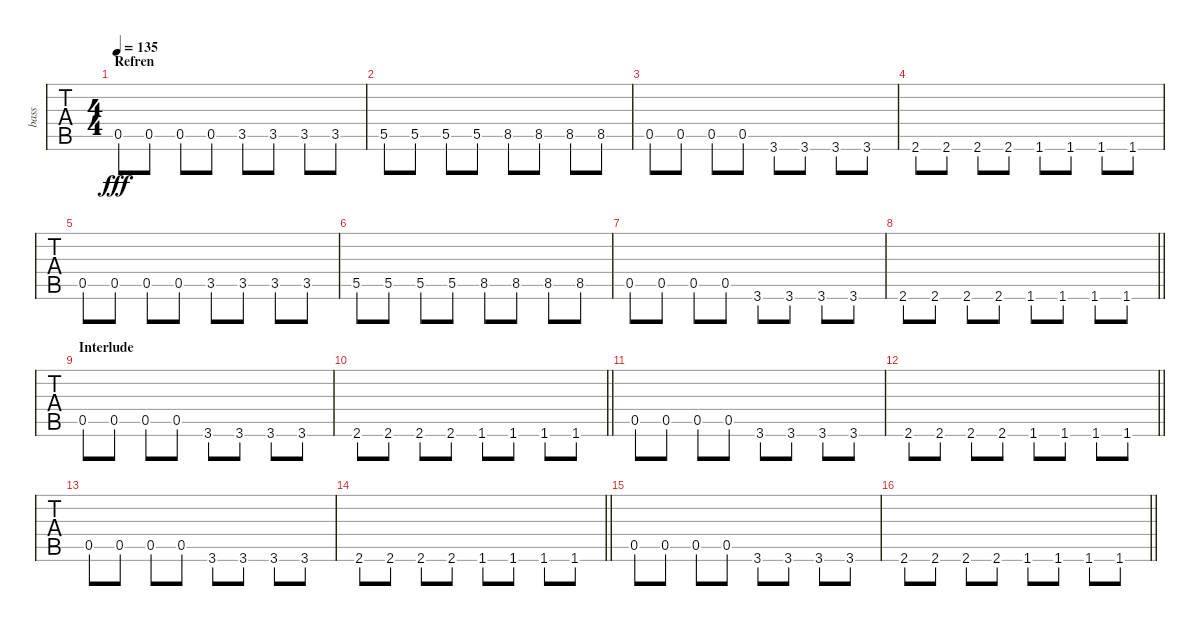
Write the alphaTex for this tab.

\track ("bass" "bass") {instrument electricbasspick}
\staff {tabs}
\tuning (E4 B3 G3 D3 A2 E2) {hide}
\ts (4 4)
\section ("" "Refren")
\tempo 135
\clef g2
\ks c
0.5.8{dy fff} 0.5.8 0.5.8 0.5.8 3.5.8 3.5.8 3.5.8 3.5.8 |
5.5.8 5.5.8 5.5.8 5.5.8 8.5.8 8.5.8 8.5.8 8.5.8 |
0.5.8 0.5.8 0.5.8 0.5.8 3.6.8 3.6.8 3.6.8 3.6.8 |
2.6.8 2.6.8 2.6.8 2.6.8 1.6.8 1.6.8 1.6.8 1.6.8 |
0.5.8 0.5.8 0.5.8 0.5.8 3.5.8 3.5.8 3.5.8 3.5.8 |
5.5.8 5.5.8 5.5.8 5.5.8 8.5.8 8.5.8 8.5.8 8.5.8 |
0.5.8 0.5.8 0.5.8 0.5.8 3.6.8 3.6.8 3.6.8 3.6.8 |
\barLineRight lightlight
2.6.8 2.6.8 2.6.8 2.6.8 1.6.8 1.6.8 1.6.8 1.6.8 |
\section ("" "Interlude")
0.5.8 0.5.8 0.5.8 0.5.8 3.6.8 3.6.8 3.6.8 3.6.8 |
\barLineRight lightlight
2.6.8 2.6.8 2.6.8 2.6.8 1.6.8 1.6.8 1.6.8 1.6.8 |
0.5.8 0.5.8 0.5.8 0.5.8 3.6.8 3.6.8 3.6.8 3.6.8 |
\barLineRight lightlight
2.6.8 2.6.8 2.6.8 2.6.8 1.6.8 1.6.8 1.6.8 1.6.8 |
0.5.8 0.5.8 0.5.8 0.5.8 3.6.8 3.6.8 3.6.8 3.6.8 |
\barLineRight lightlight
2.6.8 2.6.8 2.6.8 2.6.8 1.6.8 1.6.8 1.6.8 1.6.8 |
0.5.8 0.5.8 0.5.8 0.5.8 3.6.8 3.6.8 3.6.8 3.6.8 |
\barLineRight lightlight
2.6.8 2.6.8 2.6.8 2.6.8 1.6.8 1.6.8 1.6.8 1.6.8
